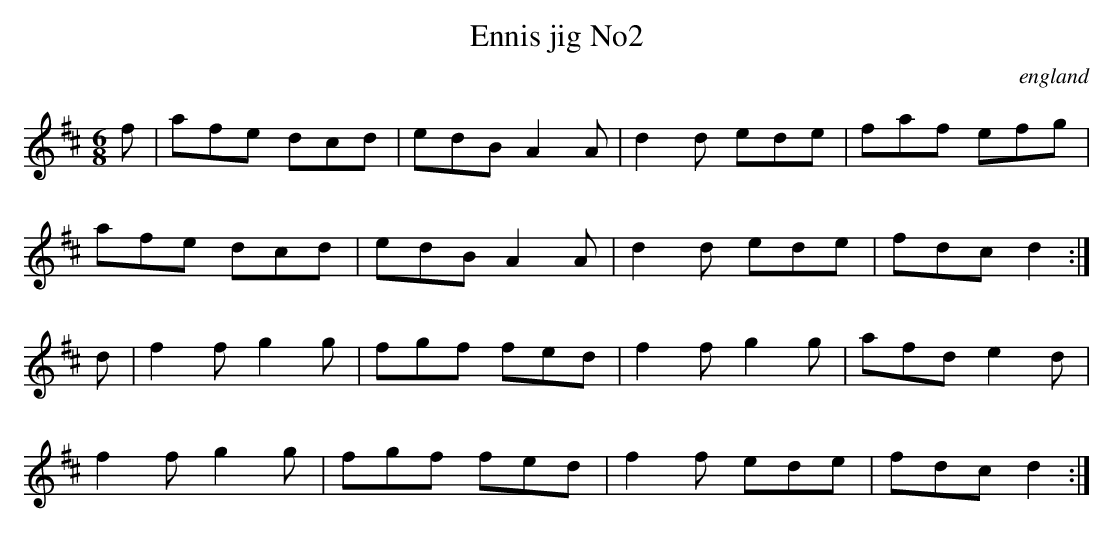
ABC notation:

X:1
T:Ennis jig No2
O:england
M:6/8
L:1/8
K:D
f|afe dcd|edB A2A|d2d ede|faf efg|
afe dcd|edB A2A|d2d ede|fdc d2:|
d|f2f g2g|fgf fed|f2f g2g|afd e2d|
f2f g2g|fgf fed|f2f ede|fdc d2:|
